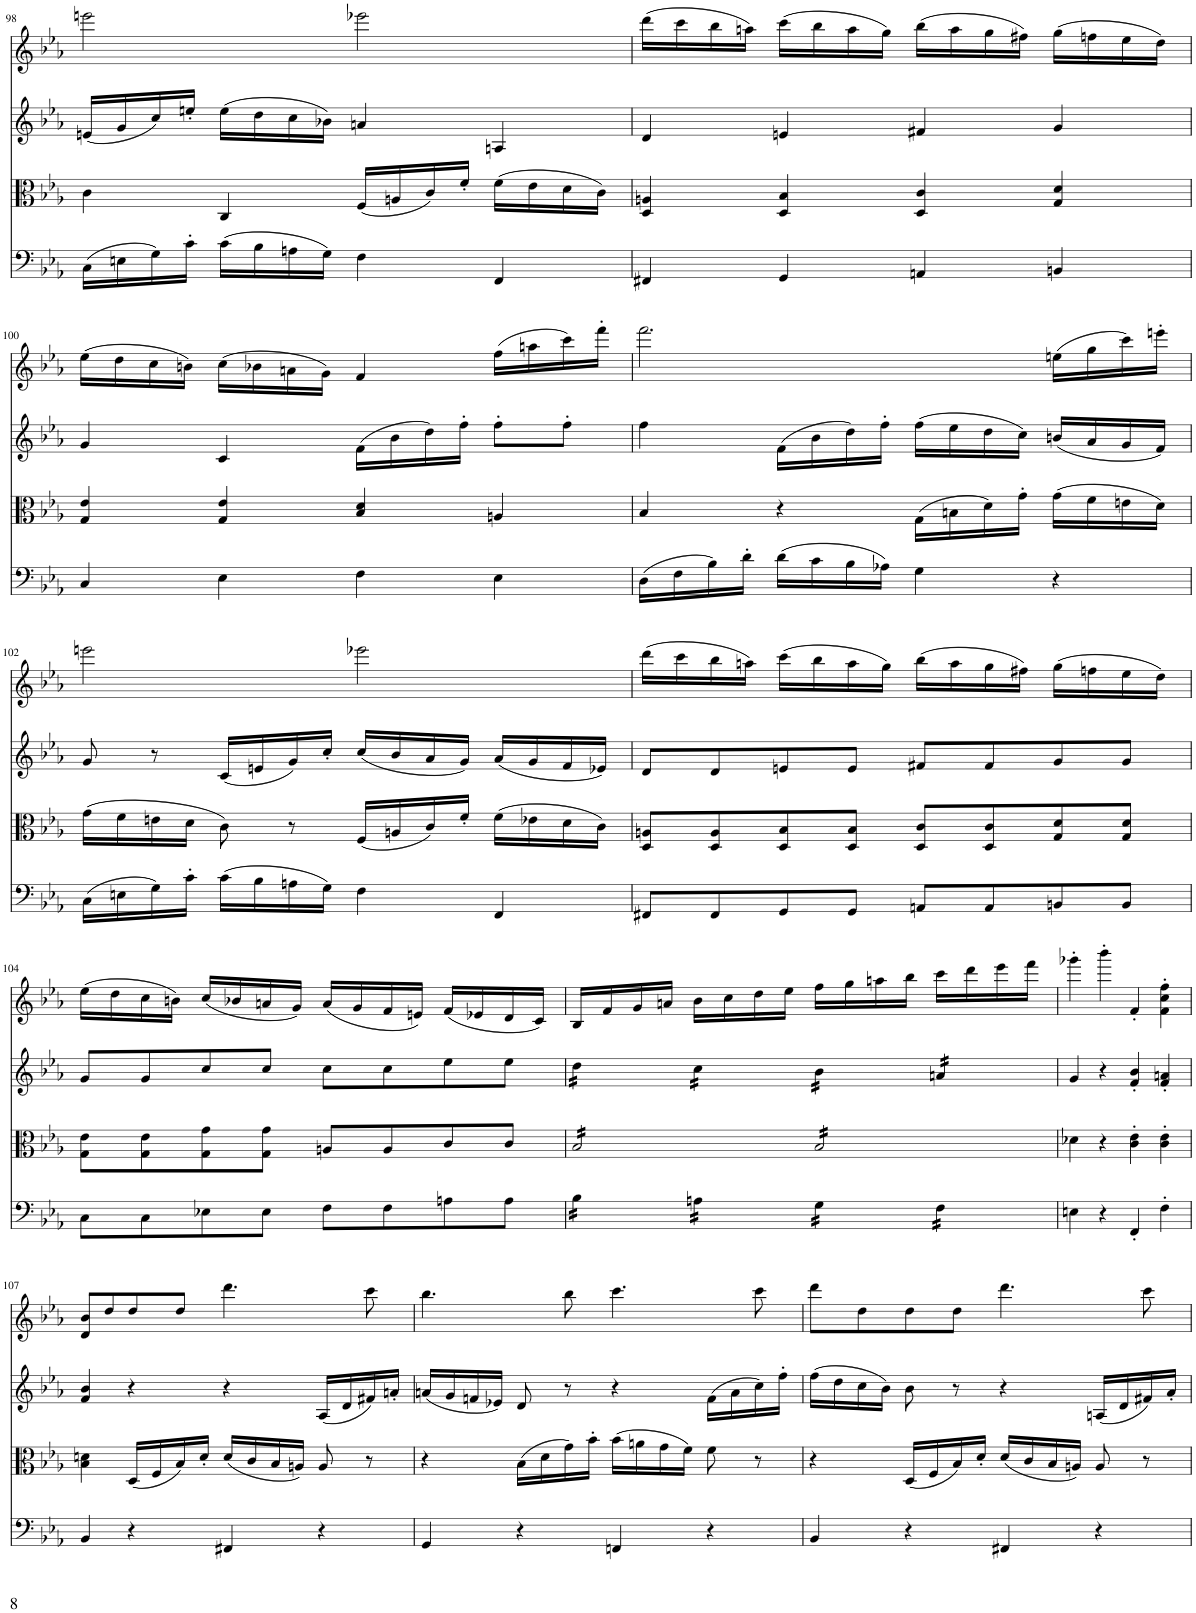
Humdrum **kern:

**kern	**kern	**kern	**kern
*part4	*part3	*part2	*part1
*staff4	*staff3	*staff2	*staff1
*I"Piano	*I"Piano	*I"Piano	*I"Piano
*I'Pno	*I'Pno	*I'Pno	*I'Pno
!!LO:PB:g=z
*clefF4	*clefC3	*clefG2	*clefG2
*k[b-e-a-]	*k[b-e-a-]	*k[b-e-a-]	*k[b-e-a-]
*M4/4	*M4/4	*M4/4	*M4/4
*met(c)	*met(c)	*met(c)	*met(c)
=98	=98	=98	=98
(16C\LL	4c\	(16en/LL	2eeen\
16En\	.	16g/	.
16G\)	.	16cc/)	.
16c'\JJ	.	16een'/JJ	.
(16c\LL	4C/	(16ee\LL	.
16B-\	.	16dd\	.
16An\	.	16cc\	.
16G\JJ)	.	16b-X\JJ)	.
4F\	(16F/LL	4an/	2eee-X\
.	16An/	.	.
.	16c/)	.	.
.	16f'/JJ	.	.
4FF/	(16f\LL	4An/	.
.	16e-\	.	.
.	16d\	.	.
.	16c\JJ)	.	.
=99	=99	=99	=99
4FF#X/	4D/ 4An/	4d/	(16ddd\LL
.	.	.	16ccc\
.	.	.	16bb-\
.	.	.	16aan\JJ)
4GG/	4D/ 4B-/	4en/	(16ccc\LL
.	.	.	16bb-\
.	.	.	16aa\
.	.	.	16gg\JJ)
4AAn/	4D/ 4c/	4f#X/	(16bb-\LL
.	.	.	16aa\
.	.	.	16gg\
.	.	.	16ff#X\JJ)
4BBn/	4G/ 4d/	4g/	(16gg\LL
.	.	.	16ffn\
.	.	.	16ee-\
.	.	.	16dd\JJ)
!!LO:LB:g=z
=100	=100	=100	=100
4C/	4G/ 4e-/	4g/	(16ee-\LL
.	.	.	16dd\
.	.	.	16cc\
.	.	.	16bn\JJ)
4E-\	4G/ 4e-/	4c/	(16cc\LL
.	.	.	16b-X\
.	.	.	16an\
.	.	.	16g\JJ)
4F\	4B-/ 4d/	(16f\LL	4f/
.	.	16b-\	.
.	.	16dd\)	.
.	.	16ff'\JJ	.
4E-\	4An/	8ff'\L	(16ff\LL
.	.	.	16aan\
.	.	8ff'\J	16ccc\)
.	.	.	16fff'\JJ
=101	=101	=101	=101
(16D\LL	4B-/	4ff\	2.fff\
16F\	.	.	.
16B-\)	.	.	.
16d'\JJ	.	.	.
(16d\LL	4r	(16f\LL	.
16c\	.	16b-\	.
16B-\	.	16dd\)	.
16A-X\JJ)	.	16ff'\JJ	.
4G\	(16G\LL	(16ff\LL	.
.	16Bn\	16ee-\	.
.	16d\)	16dd\	.
.	16g'\JJ	16cc\JJ)	.
4r	(16g\LL	(16bn/LL	(16een\LL
.	16f\	16a-/	16gg\
.	16en\	16g/	16ccc\)
.	16d\JJ)	16f/JJ)	16eeen'\JJ
!!LO:LB:g=z
=102	=102	=102	=102
(16C\LL	(16g\LL	8g/	2eeen\
16En\	16f\	.	.
16G\)	16en\	8r	.
16c'\JJ	16d\JJ	.	.
(16c\LL	8c\)	(16c/LL	.
16B-\	.	16en/	.
16An\	8r	16g/)	.
16G\JJ)	.	16cc'/JJ	.
4F\	(16F/LL	(16cc/LL	2eee-X\
.	16An/	16b-/	.
.	16c/)	16a-/	.
.	16f'/JJ	16g/JJ)	.
4FF/	(16f\LL	(16a-/LL	.
.	16e-X\	16g/	.
.	16d\	16f/	.
.	16c\JJ)	16e-X/JJ)	.
=103	=103	=103	=103
8FF#X/L	8D/ 8An/L	8d/L	(16ddd\LL
.	.	.	16ccc\
8FF#/	8D/ 8A/	8d/	16bb-\
.	.	.	16aan\JJ)
8GG/	8D/ 8B-/	8en/	(16ccc\LL
.	.	.	16bb-\
8GG/J	8D/ 8B-/J	8e/J	16aa\
.	.	.	16gg\JJ)
8AAn/L	8D/ 8c/L	8f#X/L	(16bb-\LL
.	.	.	16aa\
8AA/	8D/ 8c/	8f#/	16gg\
.	.	.	16ff#X\JJ)
8BBn/	8G/ 8d/	8g/	(16gg\LL
.	.	.	16ffn\
8BB/J	8G/ 8d/J	8g/J	16ee-\
.	.	.	16dd\JJ)
!!LO:LB:g=z
=104	=104	=104	=104
8C\L	8G\ 8e-\L	8g/L	(16ee-\LL
.	.	.	16dd\
8C\	8G\ 8e-\	8g/	16cc\
.	.	.	16bn\JJ)
8E-X\	8G\ 8g\	8cc/	(16cc/LL
.	.	.	16b-X/
8E-\J	8G\ 8g\J	8cc/J	16an/
.	.	.	16g/JJ)
8F\L	8An/L	8cc\L	(16a/LL
.	.	.	16g/
8F\	8A/	8cc\	16f/
.	.	.	16en/JJ)
8An\	8c/	8ee-\	(16f/LL
.	.	.	16e-X/
8A\J	8c/J	8ee-\J	16d/
.	.	.	16c/JJ)
=105	=105	=105	=105
*tremolo	*	*	*
*	*tremolo	*	*
*	*	*tremolo	*
16B-\LL	16B-/LL	16dd\LL	16B-/LL
16B-\	16B-/	16dd\	16f/
16B-\	16B-/	16dd\	16g/
16B-\JJ	16B-/	16dd\JJ	16an/JJ
16An\LL	16B-/	16cc\LL	16b-\LL
16An\	16B-/	16cc\	16cc\
16An\	16B-/	16cc\	16dd\
16An\JJ	16B-/JJ	16cc\JJ	16ee-\JJ
16G\LL	16B-/LL	16b-\LL	16ff\LL
16G\	16B-/	16b-\	16gg\
16G\	16B-/	16b-\	16aan\
16G\JJ	16B-/	16b-\JJ	16bb-\JJ
16F\LL	16B-/	16an/LL	16ccc\LL
16F\	16B-/	16an/	16ddd\
16F\	16B-/	16an/	16eee-\
16F\JJ	16B-/JJ	16an/JJ	16fff\JJ
*	*	*Xtremolo	*
*	*Xtremolo	*	*
*Xtremolo	*	*	*
=106	=106	=106	=106
4En\	4d-X\	4g/	4ggg-X'\
4r	4r	4r	4bbb-'\
4FF'/	4c\' 4e-\'	4f/' 4b-/'	4f'/
4F'\	4c\' 4e-\'	4f/' 4an/'	4f\' 4cc\' 4ff\'
!!LO:LB:g=z
=107	=107	=107	=107
4BB-/	4B-\ 4dn\	4f/ 4b-/	8d/ 8b-/L
.	.	.	8dd/
4r	(16D/LL	4r	8dd/
.	16F/	.	.
.	16B-/)	.	8dd/J
.	16d'/JJ	.	.
4FF#X/	(16d/LL	4r	4.ddd\
.	16c/	.	.
.	16B-/	.	.
.	16An/JJ)	.	.
4r	8A/	(16A-/LL	.
.	.	16d/	.
.	8r	16f#X/)	8ccc\
.	.	16an'/JJ	.
=108	=108	=108	=108
4GG/	4r	(16an/LL	4.bb-\
.	.	16g/	.
.	.	16fn/	.
.	.	16e-X/JJ)	.
4r	(16B-\LL	8d/	.
.	16d\	.	.
.	16g\)	8r	8bb-\
.	16b-'\JJ	.	.
4FFn/	(16b-\LL	4r	4.ccc\
.	16an\	.	.
.	16g\	.	.
.	16f\JJ)	.	.
4r	8f\	(16f\LL	.
.	.	16a\	.
.	8r	16cc\)	8ccc\
.	.	16ff'\JJ	.
=109	=109	=109	=109
4BB-/	4r	(16ff\LL	8ddd\L
.	.	16dd\	.
.	.	16cc\	8dd\
.	.	16b-\JJ)	.
4r	(16D/LL	8b-\	8dd\
.	16F/	.	.
.	16B-/)	8r	8dd\J
.	16d'/JJ	.	.
4FF#X/	(16d/LL	4r	4.ddd\
.	16c/	.	.
.	16B-/	.	.
.	16An/JJ)	.	.
4r	8A/	(16An/LL	.
.	.	16d/	.
.	8r	16f#X/)	8ccc\
.	.	16a-'/JJ	.
=	=	=	=
*-	*-	*-	*-
